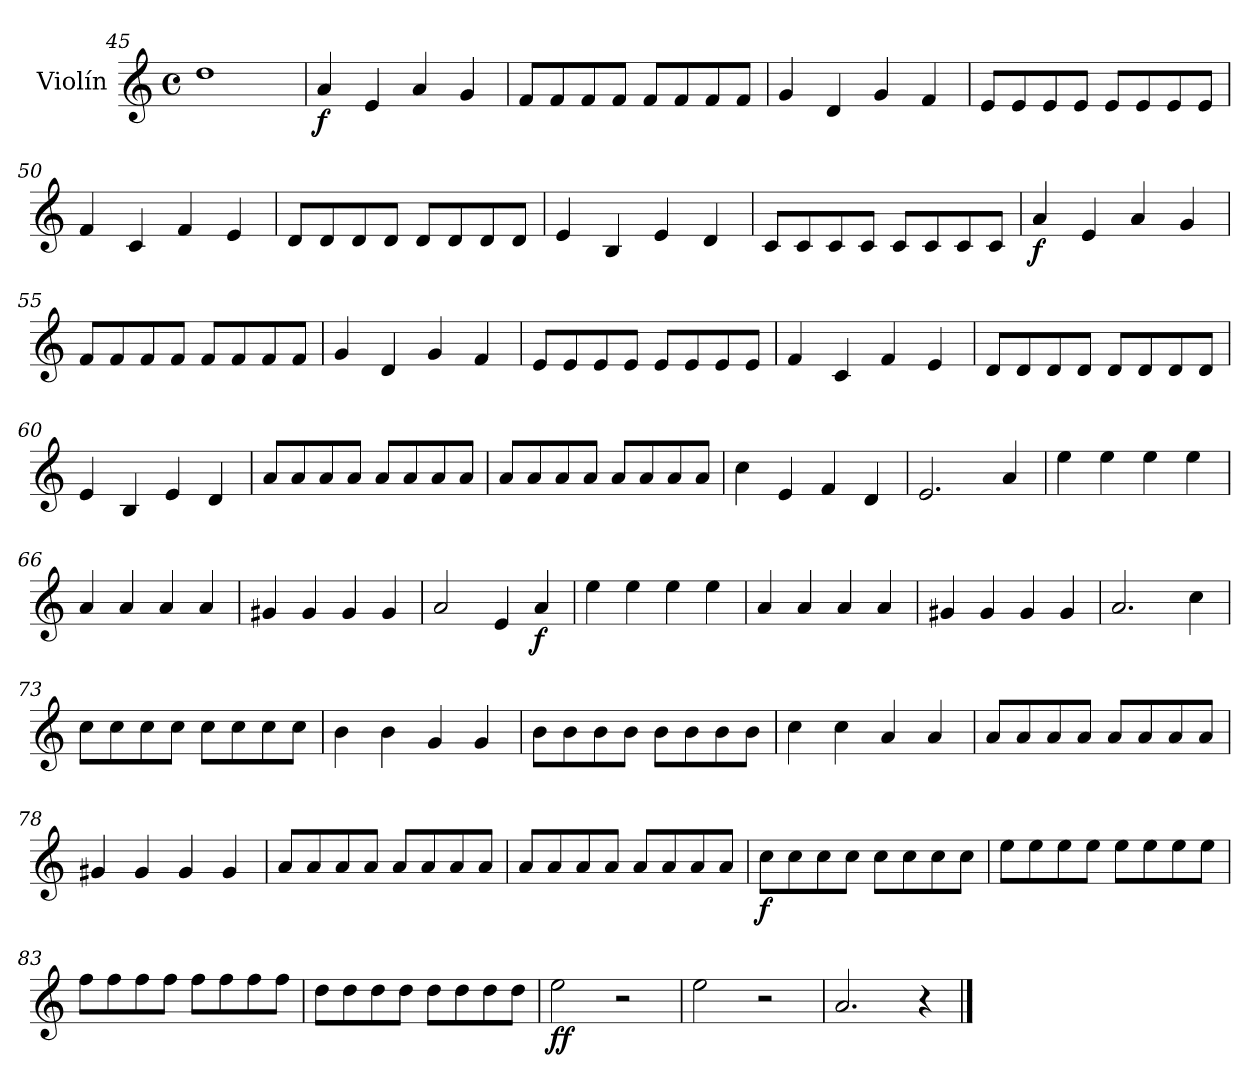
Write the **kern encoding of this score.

**kern	**dynam
*part1	*part1
*staff1	*staff1
*I"Violín	*
*I'Vln.	*
*clefG2	*
*k[]	*
*M4/4	*
*met(c)	*
=45	=45
1dd	.
=46	=46
!	!LO:DY:b
4a/	f
4e/	.
4a/	.
4g/	.
=47	=47
8f/L	.
8f/	.
8f/	.
8f/J	.
8f/L	.
8f/	.
8f/	.
8f/J	.
=48	=48
4g/	.
4d/	.
4g/	.
4f/	.
=49	=49
8e/L	.
8e/	.
8e/	.
8e/J	.
8e/L	.
8e/	.
8e/	.
8e/J	.
=50	=50
4f/	.
4c/	.
4f/	.
4e/	.
!!LO:LB:g=z
=51	=51
8d/L	.
8d/	.
8d/	.
8d/J	.
8d/L	.
8d/	.
8d/	.
8d/J	.
=52	=52
4e/	.
4B/	.
4e/	.
4d/	.
=53	=53
8c/L	.
8c/	.
8c/	.
8c/J	.
8c/L	.
8c/	.
8c/	.
8c/J	.
=54	=54
!	!LO:DY:b
4a/	f
4e/	.
4a/	.
4g/	.
=55	=55
8f/L	.
8f/	.
8f/	.
8f/J	.
8f/L	.
8f/	.
8f/	.
8f/J	.
=56	=56
4g/	.
4d/	.
4g/	.
4f/	.
!!LO:LB:g=z
=57	=57
8e/L	.
8e/	.
8e/	.
8e/J	.
8e/L	.
8e/	.
8e/	.
8e/J	.
=58	=58
4f/	.
4c/	.
4f/	.
4e/	.
=59	=59
8d/L	.
8d/	.
8d/	.
8d/J	.
8d/L	.
8d/	.
8d/	.
8d/J	.
=60	=60
4e/	.
4B/	.
4e/	.
4d/	.
=61	=61
8a/L	.
8a/	.
8a/	.
8a/J	.
8a/L	.
8a/	.
8a/	.
8a/J	.
=62	=62
8a/L	.
8a/	.
8a/	.
8a/J	.
8a/L	.
8a/	.
8a/	.
8a/J	.
!!LO:LB:g=z
=63	=63
4cc\	.
4e/	.
4f/	.
4d/	.
=64	=64
2.e/	.
4a/	.
=65	=65
4ee\	.
4ee\	.
4ee\	.
4ee\	.
=66	=66
4a/	.
4a/	.
4a/	.
4a/	.
=67	=67
4g#X/	.
4g#/	.
4g#/	.
4g#/	.
=68	=68
2a/	.
4e/	.
!	!LO:DY:b
4a/	f
=69	=69
4ee\	.
4ee\	.
4ee\	.
4ee\	.
=70	=70
4a/	.
4a/	.
4a/	.
4a/	.
=71	=71
4g#X/	.
4g#/	.
4g#/	.
4g#/	.
=72	=72
2.a/	.
4cc\	.
!!LO:LB:g=z
=73	=73
8cc\L	.
8cc\	.
8cc\	.
8cc\J	.
8cc\L	.
8cc\	.
8cc\	.
8cc\J	.
=74	=74
4b\	.
4b\	.
4g/	.
4g/	.
=75	=75
8b\L	.
8b\	.
8b\	.
8b\J	.
8b\L	.
8b\	.
8b\	.
8b\J	.
=76	=76
4cc\	.
4cc\	.
4a/	.
4a/	.
=77	=77
8a/L	.
8a/	.
8a/	.
8a/J	.
8a/L	.
8a/	.
8a/	.
8a/J	.
=78	=78
4g#X/	.
4g#/	.
4g#/	.
4g#/	.
!!LO:PB:g=z
=79	=79
8a/L	.
8a/	.
8a/	.
8a/J	.
8a/L	.
8a/	.
8a/	.
8a/J	.
=80	=80
8a/L	.
8a/	.
8a/	.
8a/J	.
8a/L	.
8a/	.
8a/	.
8a/J	.
=81	=81
!	!LO:DY:b
8cc\L	f
8cc\	.
8cc\	.
8cc\J	.
8cc\L	.
8cc\	.
8cc\	.
8cc\J	.
=82	=82
8ee\L	.
8ee\	.
8ee\	.
8ee\J	.
8ee\L	.
8ee\	.
8ee\	.
8ee\J	.
=83	=83
8ff\L	.
8ff\	.
8ff\	.
8ff\J	.
8ff\L	.
8ff\	.
8ff\	.
8ff\J	.
!!LO:LB:g=z
=84	=84
8dd\L	.
8dd\	.
8dd\	.
8dd\J	.
8dd\L	.
8dd\	.
8dd\	.
8dd\J	.
=85	=85
!	!LO:DY:b
2ee\	ff
2r	.
=86	=86
2ee\	.
2r	.
=87	=87
2.a/	.
4r	.
==	==
*-	*-
